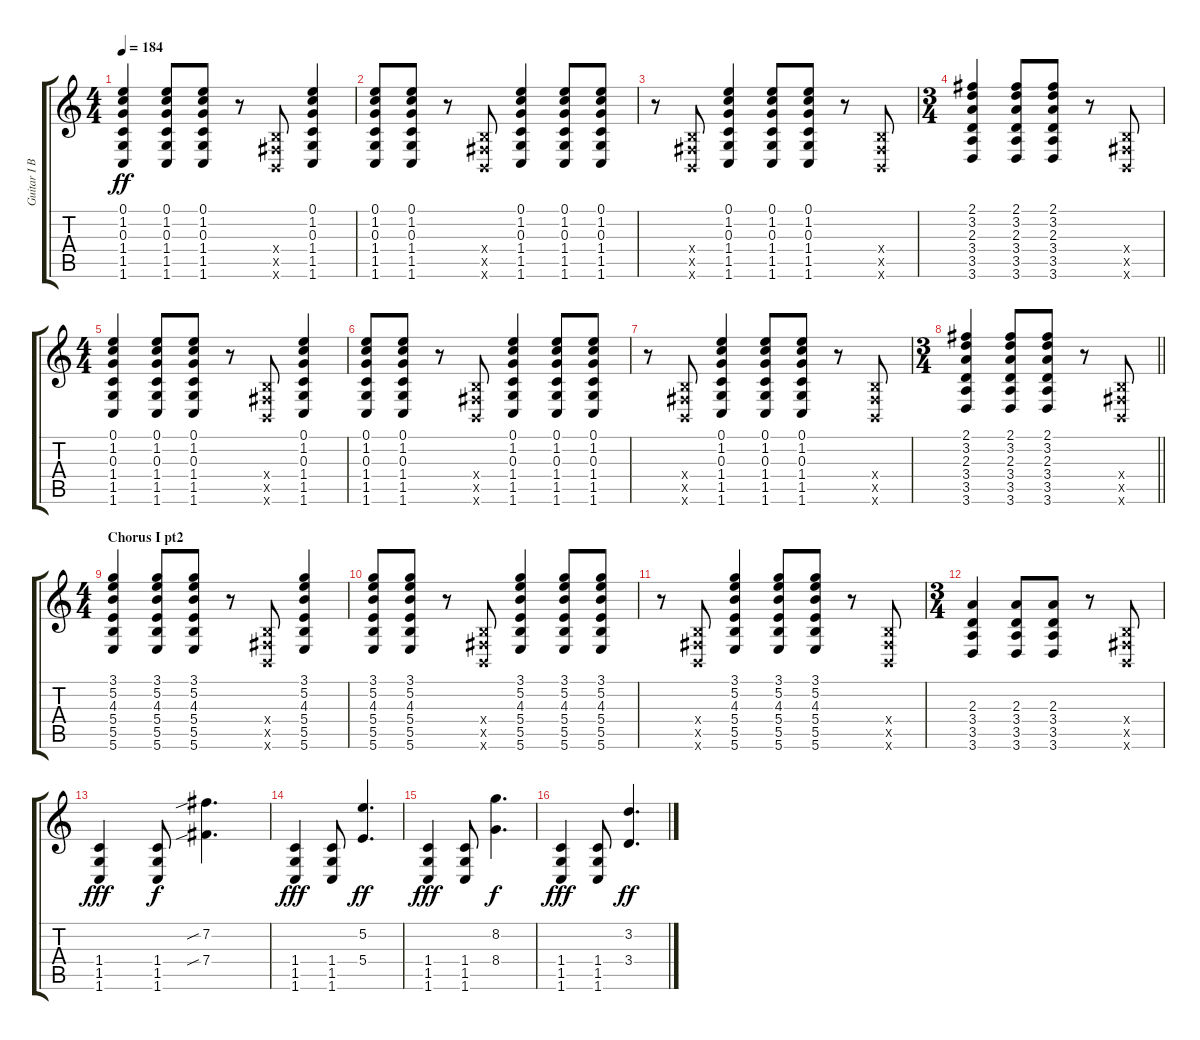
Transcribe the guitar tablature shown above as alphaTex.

\track ("Guitar I BF#BGBE " "Guitar I B") {instrument distortionguitar}
\staff {score tabs}
\tuning (E4 B3 G3 B2 Gb2 B1) {hide}
\ts (4 4)
\tempo 184
\clef g2
\ks c
(0.1 1.2 0.3 1.4 1.5 1.6).4{dy ff} (0.1 1.2 0.3 1.4 1.5 1.6).8 (0.1 1.2 0.3 1.4 1.5 1.6).8 r.8 (0.4{x} 0.5{x} 0.6{x}).8 (0.1 1.2 0.3 1.4 1.5 1.6).4 |
(0.1 1.2 0.3 1.4 1.5 1.6).8 (0.1 1.2 0.3 1.4 1.5 1.6).8 r.8 (0.4{x} 0.5{x} 0.6{x}).8 (0.1 1.2 0.3 1.4 1.5 1.6).4 (0.1 1.2 0.3 1.4 1.5 1.6).8 (0.1 1.2 0.3 1.4 1.5 1.6).8 |
r.8 (0.4{x} 0.5{x} 0.6{x}).8 (0.1 1.2 0.3 1.4 1.5 1.6).4 (0.1 1.2 0.3 1.4 1.5 1.6).8 (0.1 1.2 0.3 1.4 1.5 1.6).8 r.8 (0.4{x} 0.5{x} 0.6{x}).8 |
\ts (3 4)
(2.1 3.2 2.3 3.4 3.5 3.6).4 (2.1 3.2 2.3 3.4 3.5 3.6).8 (2.1 3.2 2.3 3.4 3.5 3.6).8 r.8 (0.4{x} 0.5{x} 0.6{x}).8 |
\ts (4 4)
(0.1 1.2 0.3 1.4 1.5 1.6).4 (0.1 1.2 0.3 1.4 1.5 1.6).8 (0.1 1.2 0.3 1.4 1.5 1.6).8 r.8 (0.4{x} 0.5{x} 0.6{x}).8 (0.1 1.2 0.3 1.4 1.5 1.6).4 |
(0.1 1.2 0.3 1.4 1.5 1.6).8 (0.1 1.2 0.3 1.4 1.5 1.6).8 r.8 (0.4{x} 0.5{x} 0.6{x}).8 (0.1 1.2 0.3 1.4 1.5 1.6).4 (0.1 1.2 0.3 1.4 1.5 1.6).8 (0.1 1.2 0.3 1.4 1.5 1.6).8 |
r.8 (0.4{x} 0.5{x} 0.6{x}).8 (0.1 1.2 0.3 1.4 1.5 1.6).4 (0.1 1.2 0.3 1.4 1.5 1.6).8 (0.1 1.2 0.3 1.4 1.5 1.6).8 r.8 (0.4{x} 0.5{x} 0.6{x}).8 |
\ts (3 4)
\barLineRight lightlight
(2.1 3.2 2.3 3.4 3.5 3.6).4 (2.1 3.2 2.3 3.4 3.5 3.6).8 (2.1 3.2 2.3 3.4 3.5 3.6).8 r.8 (0.4{x} 0.5{x} 0.6{x}).8 |
\ts (4 4)
\section ("" "Chorus I pt2")
(3.1 5.2 4.3 5.4 5.5 5.6).4 (3.1 5.2 4.3 5.4 5.5 5.6).8 (3.1 5.2 4.3 5.4 5.5 5.6).8 r.8 (0.4{x} 0.5{x} 0.6{x}).8 (3.1 5.2 4.3 5.4 5.5 5.6).4 |
(3.1 5.2 4.3 5.4 5.5 5.6).8 (3.1 5.2 4.3 5.4 5.5 5.6).8 r.8 (0.4{x} 0.5{x} 0.6{x}).8 (3.1 5.2 4.3 5.4 5.5 5.6).4 (3.1 5.2 4.3 5.4 5.5 5.6).8 (3.1 5.2 4.3 5.4 5.5 5.6).8 |
r.8 (0.4{x} 0.5{x} 0.6{x}).8 (3.1 5.2 4.3 5.4 5.5 5.6).4 (3.1 5.2 4.3 5.4 5.5 5.6).8 (3.1 5.2 4.3 5.4 5.5 5.6).8 r.8 (0.4{x} 0.5{x} 0.6{x}).8 |
\ts (3 4)
(2.3 3.4 3.5 3.6).4 (2.3 3.4 3.5 3.6).8 (2.3 3.4 3.5 3.6).8 r.8 (0.4{x} 0.5{x} 0.6{x}).8 |
(1.4 1.5 1.6).4{dy fff} (1.4 1.5 1.6).8{dy f} (7.2{sib} 7.4{sib}).4{d} |
(1.4 1.5 1.6).4{dy fff} (1.4 1.5 1.6).8 (5.2 5.4).4{d dy ff} |
(1.4 1.5 1.6).4{dy fff} (1.4 1.5 1.6).8 (8.2 8.4).4{d dy f} |
(1.4 1.5 1.6).4{dy fff} (1.4 1.5 1.6).8 (3.2 3.4).4{d dy ff}
